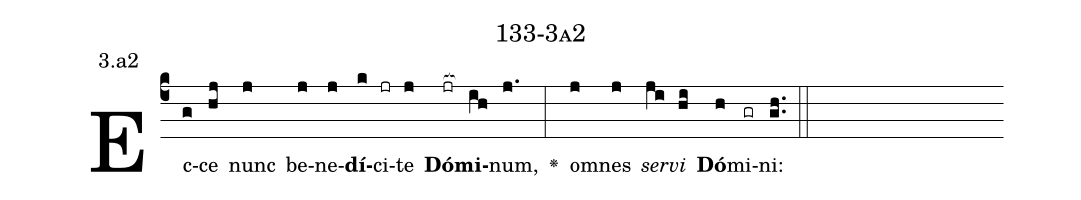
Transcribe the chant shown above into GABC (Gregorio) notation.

name: 133-3a2;
annotation: 3.a2;
%%
(c4)Ec(g)ce(hj) nunc(j) be(j)ne(j)<b>dí</b>(k)ci(jr)te(j) <b>Dó</b>(jr[ocb:1{])<b>mi</b>(ih[ocb:0}])num,(j.) <v>\greheightstar</v>(:) om(j)nes(j) <i>ser</i>(ji)<i>vi</i>(hi) <b>Dó</b>(h)mi(gr)ni:(gh..) (::)


%E(j) u(j) o(ji) u(hi) a(h) e.(gh..) (::)
